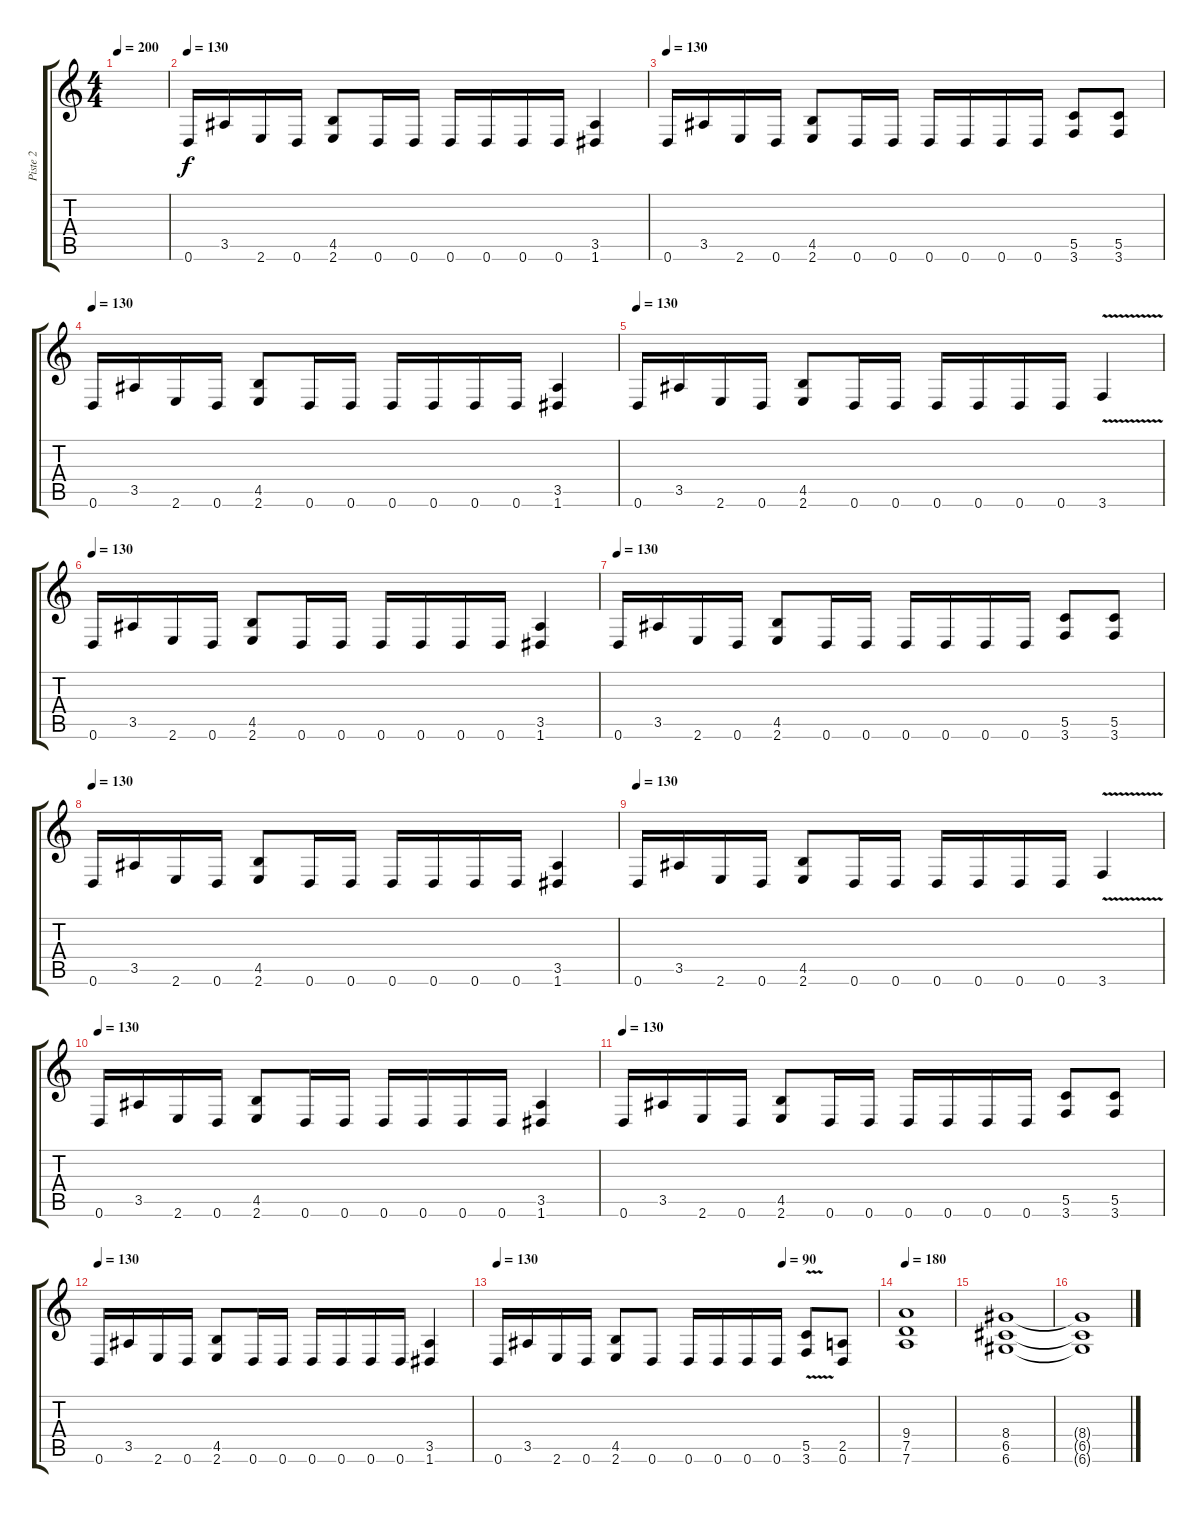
\track ("Piste 2" "Piste 2") {instrument distortionguitar}
\staff {score tabs}
\tuning (D4 A3 F3 C3 G2 D2) {hide}
\ts (4 4)
\tempo 200
\clef g2
\ks c
|
\tempo 130
0.6.16 3.5.16 2.6.16 0.6.16 (4.5 2.6).8 0.6.16 0.6.16 0.6.16 0.6.16 0.6.16 0.6.16 (3.5 1.6).4 |
\tempo 130
0.6.16 3.5.16 2.6.16 0.6.16 (4.5 2.6).8 0.6.16 0.6.16 0.6.16 0.6.16 0.6.16 0.6.16 (5.5 3.6).8 (5.5 3.6).8 |
\tempo 130
0.6.16 3.5.16 2.6.16 0.6.16 (4.5 2.6).8 0.6.16 0.6.16 0.6.16 0.6.16 0.6.16 0.6.16 (3.5 1.6).4 |
\tempo 130
0.6.16 3.5.16 2.6.16 0.6.16 (4.5 2.6).8 0.6.16 0.6.16 0.6.16 0.6.16 0.6.16 0.6.16 3.6{v}.4 |
\tempo 130
0.6.16 3.5.16 2.6.16 0.6.16 (4.5 2.6).8 0.6.16 0.6.16 0.6.16 0.6.16 0.6.16 0.6.16 (3.5 1.6).4 |
\tempo 130
0.6.16 3.5.16 2.6.16 0.6.16 (4.5 2.6).8 0.6.16 0.6.16 0.6.16 0.6.16 0.6.16 0.6.16 (5.5 3.6).8 (5.5 3.6).8 |
\tempo 130
0.6.16 3.5.16 2.6.16 0.6.16 (4.5 2.6).8 0.6.16 0.6.16 0.6.16 0.6.16 0.6.16 0.6.16 (3.5 1.6).4 |
\tempo 130
0.6.16 3.5.16 2.6.16 0.6.16 (4.5 2.6).8 0.6.16 0.6.16 0.6.16 0.6.16 0.6.16 0.6.16 3.6{v}.4 |
\tempo 130
0.6.16 3.5.16 2.6.16 0.6.16 (4.5 2.6).8 0.6.16 0.6.16 0.6.16 0.6.16 0.6.16 0.6.16 (3.5 1.6).4 |
\tempo 130
0.6.16 3.5.16 2.6.16 0.6.16 (4.5 2.6).8 0.6.16 0.6.16 0.6.16 0.6.16 0.6.16 0.6.16 (5.5 3.6).8 (5.5 3.6).8 |
\tempo 130
0.6.16 3.5.16 2.6.16 0.6.16 (4.5 2.6).8 0.6.16 0.6.16 0.6.16 0.6.16 0.6.16 0.6.16 (3.5 1.6).4 |
\tempo 130
\tempo (90 0.75)
0.6.16 3.5.16 2.6.16 0.6.16 (4.5 2.6).8 0.6.8 0.6.16 0.6.16 0.6.16 0.6.16 (5.5 3.6{v}).8 (2.5 0.6).8 |
\tempo 180
(9.4 7.5 7.6).1 |
(8.4 6.5 6.6).1 |
(8.4{t} 6.5{t} 6.6{t}).1
